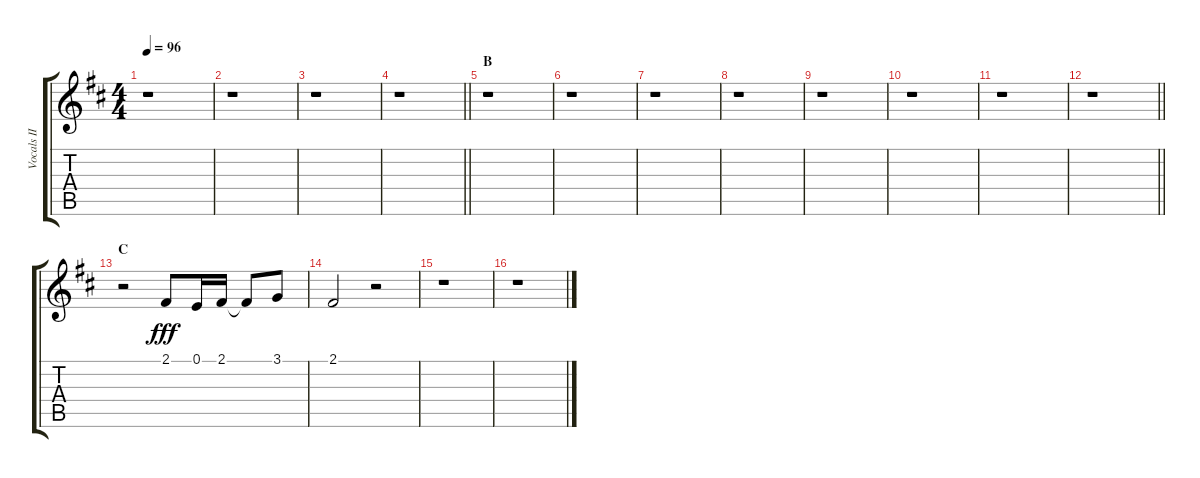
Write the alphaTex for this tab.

\track ("Vocals II" "Vocals II") {instrument voiceoohs}
\staff {score tabs}
\tuning (E4 B3 G3 D3 A2 E2) {hide}
\ts (4 4)
\tempo 96
\clef g2
\ks d
r.1{dy fff} |
r.1 |
r.1 |
\barLineRight lightlight
r.1 |
\section ("" "B")
r.1 |
r.1 |
r.1 |
r.1 |
r.1 |
r.1 |
r.1 |
\barLineRight lightlight
r.1 |
\section ("" "C")
r.2 2.1.8 0.1.16 2.1.16 2.1{t}.8 3.1.8 |
2.1.2 r.2 |
r.1 |
r.1
